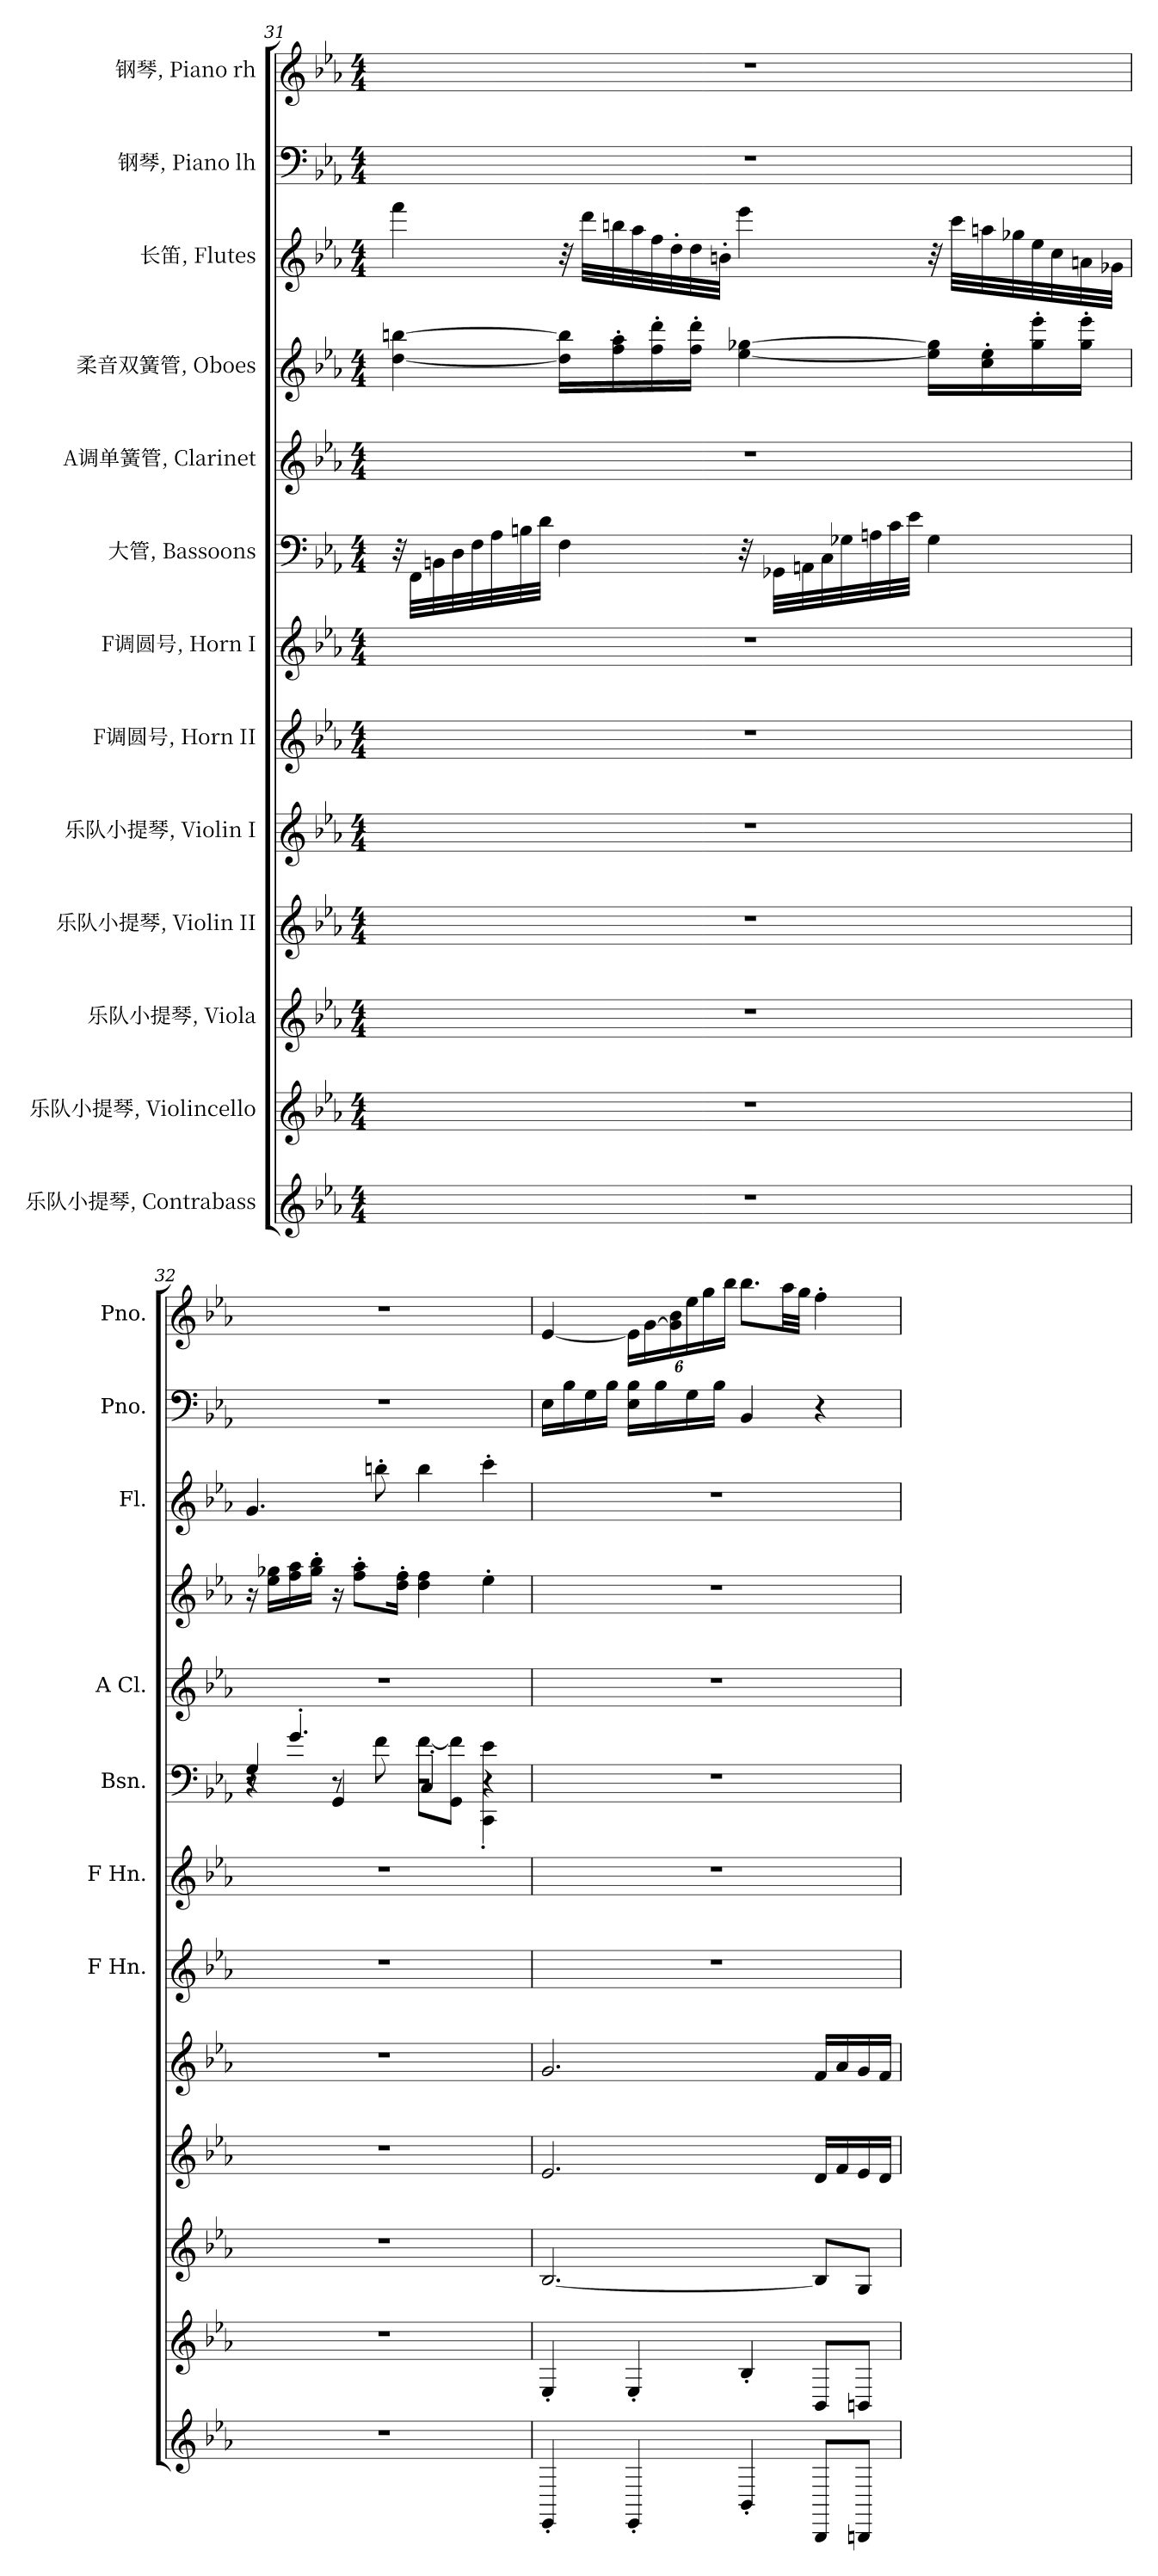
**kern	**kern	**kern	**kern	**kern	**kern	**kern	**kern	**kern	**kern	**kern	**kern	**kern
*part13	*part12	*part11	*part10	*part9	*part8	*part7	*part6	*part5	*part4	*part3	*part2	*part1
*staff13	*staff12	*staff11	*staff10	*staff9	*staff8	*staff7	*staff6	*staff5	*staff4	*staff3	*staff2	*staff1
*I"乐队小提琴, Contrabass	*I"乐队小提琴, Violincello	*I"乐队小提琴, Viola	*I"乐队小提琴, Violin II	*I"乐队小提琴, Violin I	*I"F调圆号, Horn II	*I"F调圆号, Horn I	*I"大管, Bassoons	*I"A调单簧管, Clarinet	*I"柔音双簧管, Oboes	*I"长笛, Flutes	*I"钢琴, Piano lh	*I"钢琴, Piano rh
*	*	*	*	*	*I'F Hn.	*I'F Hn.	*I'Bsn.	*I'A Cl.	*	*I'Fl.	*I'Pno.	*I'Pno.
!!LO:PB:g=z
*clefG2	*clefG2	*clefG2	*clefG2	*clefG2	*clefG2	*clefG2	*clefF4	*clefG2	*clefG2	*clefG2	*clefF4	*clefG2
*	*	*	*	*	*ITrd4c7	*ITrd4c7	*	*ITrd2c3	*ITrd2c3	*	*	*
*k[b-e-a-]	*k[b-e-a-]	*k[b-e-a-]	*k[b-e-a-]	*k[b-e-a-]	*k[b-e-a-d-]	*k[b-e-a-d-]	*k[b-e-a-]	*k[]	*k[]	*k[b-e-a-]	*k[b-e-a-]	*k[b-e-a-]
*M4/4	*M4/4	*M4/4	*M4/4	*M4/4	*M4/4	*M4/4	*M4/4	*M4/4	*M4/4	*M4/4	*M4/4	*M4/4
=31	=31	=31	=31	=31	=31	=31	=31	=31	=31	=31	=31	=31
1r	1r	1r	1r	1r	1r	1r	32r	1r	[4b\ [4gg#X\	4fff\	1r	1r
.	.	.	.	.	.	.	32FF\LLL	.	.	.	.	.
.	.	.	.	.	.	.	32BBn\	.	.	.	.	.
.	.	.	.	.	.	.	32D\	.	.	.	.	.
.	.	.	.	.	.	.	32F\	.	.	.	.	.
.	.	.	.	.	.	.	32A-\	.	.	.	.	.
.	.	.	.	.	.	.	32Bn\	.	.	.	.	.
.	.	.	.	.	.	.	32d\JJJ	.	.	.	.	.
.	.	.	.	.	.	.	4F\	.	16b\] 16gg#\]LL	32r	.	.
.	.	.	.	.	.	.	.	.	.	32ddd\LLL	.	.
.	.	.	.	.	.	.	.	.	16dd\' 16ff\'	32bbn\	.	.
.	.	.	.	.	.	.	.	.	.	32aa-\	.	.
.	.	.	.	.	.	.	.	.	16dd\' 16bb\'	32ff\	.	.
.	.	.	.	.	.	.	.	.	.	32dd'\	.	.
.	.	.	.	.	.	.	.	.	16dd\' 16bb\'JJ	32dd\	.	.
.	.	.	.	.	.	.	.	.	.	32bn'\JJJ	.	.
.	.	.	.	.	.	.	32r	.	[4cc\ [4ee-X\	4eee-\	.	.
.	.	.	.	.	.	.	32GG-X\LLL	.	.	.	.	.
.	.	.	.	.	.	.	32AAn\	.	.	.	.	.
.	.	.	.	.	.	.	32C\	.	.	.	.	.
.	.	.	.	.	.	.	32G-X\	.	.	.	.	.
.	.	.	.	.	.	.	32An\	.	.	.	.	.
.	.	.	.	.	.	.	32c\	.	.	.	.	.
.	.	.	.	.	.	.	32e-\JJJ	.	.	.	.	.
.	.	.	.	.	.	.	4G-\	.	16cc\] 16ee-\]LL	32r	.	.
.	.	.	.	.	.	.	.	.	.	32ccc\LLL	.	.
.	.	.	.	.	.	.	.	.	16a\' 16cc\'	32aan\	.	.
.	.	.	.	.	.	.	.	.	.	32gg-X\	.	.
.	.	.	.	.	.	.	.	.	16ee-\' 16ccc\'	32ee-\	.	.
.	.	.	.	.	.	.	.	.	.	32cc\	.	.
.	.	.	.	.	.	.	.	.	16ee-\' 16ccc\'JJ	32an\	.	.
.	.	.	.	.	.	.	.	.	.	32g-X\JJJ	.	.
!!LO:PB:g=z
=32	=32	=32	=32	=32	=32	=32	=32	=32	=32	=32	=32	=32
*	*	*	*	*	*	*	*^	*	*	*	*	*
*	*	*	*	*	*	*	*	*^	*	*	*	*	*
1r	1r	1r	1r	1r	1r	1r	8r	4r	4G/	1r	16r	4.g/	1r	1r
.	.	.	.	.	.	.	.	.	.	.	16cc\ 16ee-X\LL	.	.	.
.	.	.	.	.	.	.	4.g'/	.	.	.	16dd\ 16ff\	.	.	.
.	.	.	.	.	.	.	.	.	.	.	16ee-\' 16gg\'JJ	.	.	.
.	.	.	.	.	.	.	.	8r	4GG/	.	16r	.	.	.
.	.	.	.	.	.	.	.	.	.	.	8dd\' 8ff\'L	.	.	.
.	.	.	.	.	.	.	.	8f\	.	.	.	8bbn'\	.	.
.	.	.	.	.	.	.	.	.	.	.	16b\' 16dd\'Jk	.	.	.
.	.	.	.	.	.	.	2r	[8f\L	4C'/	.	4b\ 4dd\	4bb\	.	.
.	.	.	.	.	.	.	.	8GG\ 8f\]J	.	.	.	.	.	.
.	.	.	.	.	.	.	.	4CC\' 4e-\'	4r	.	4cc'\	4ccc'\	.	.
*	*	*	*	*	*	*	*v	*v	*v	*	*	*	*	*
=33	=33	=33	=33	=33	=33	=33	=33	=33	=33	=33	=33	=33
4EE-'/	4E-'/	[2.B-/	2.e-/	2.g/	1r	1r	1r	1r	1r	1r	16E-\LL	[4e-/
.	.	.	.	.	.	.	.	.	.	.	16B-\	.
.	.	.	.	.	.	.	.	.	.	.	16G\	.
.	.	.	.	.	.	.	.	.	.	.	16B-\JJ	.
*	*	*	*	*	*	*	*	*	*	*	*	*Xbrackettup
4EE-'/	4E-'/	.	.	.	.	.	.	.	.	.	16E-\ 16B-\LL	24e-\LL]
.	.	.	.	.	.	.	.	.	.	.	.	[24g\
.	.	.	.	.	.	.	.	.	.	.	16B-\	.
.	.	.	.	.	.	.	.	.	.	.	.	24g\] 24b-\
.	.	.	.	.	.	.	.	.	.	.	16G\	24ee-\
.	.	.	.	.	.	.	.	.	.	.	.	24gg\
.	.	.	.	.	.	.	.	.	.	.	16B-\JJ	.
.	.	.	.	.	.	.	.	.	.	.	.	24bb-\JJ
4BB-'/	4B-'/	.	.	.	.	.	.	.	.	.	4BB-/	8.bb-\L
.	.	.	.	.	.	.	.	.	.	.	.	32aa-\LL
.	.	.	.	.	.	.	.	.	.	.	.	32gg\JJJ
8BBB-/L	8BB-/L	8B-/L]	16d/LL	16f/LL	.	.	.	.	.	.	4r	4ff'\
.	.	.	16f/	16a-/	.	.	.	.	.	.	.	.
8BBBn/J	8BBn/J	8G/J	16e-/	16g/	.	.	.	.	.	.	.	.
.	.	.	16d/JJ	16f/JJ	.	.	.	.	.	.	.	.
=	=	=	=	=	=	=	=	=	=	=	=	=
*-	*-	*-	*-	*-	*-	*-	*-	*-	*-	*-	*-	*-
